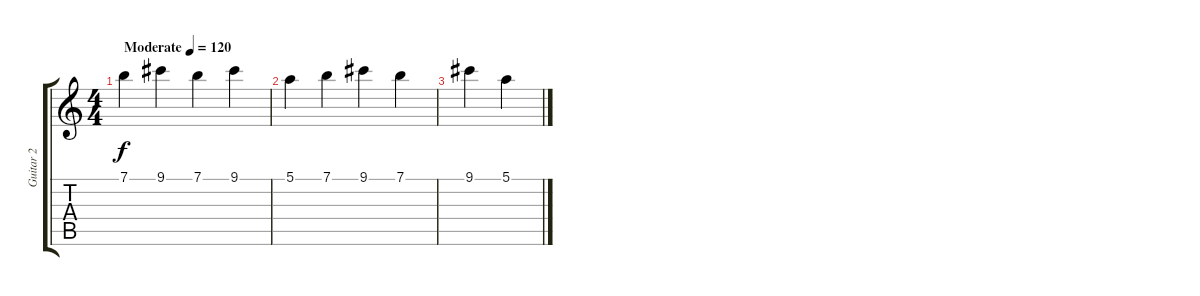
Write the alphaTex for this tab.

\track ("Guitar 2" "Guitar 2") {instrument electricguitarclean}
\staff {score tabs}
\tuning (E4 B3 G3 D3 A2 E2) {hide}
\ts (4 4)
\tempo (120 "Moderate")
\tempo 170
\tempo (120 "Moderate")
\clef g2
\ks c
7.1.4{dy f instrument electricguitarclean} 9.1.4 7.1.4 9.1.4 |
5.1.4 7.1.4 9.1.4 7.1.4 |
9.1.4 5.1.4
